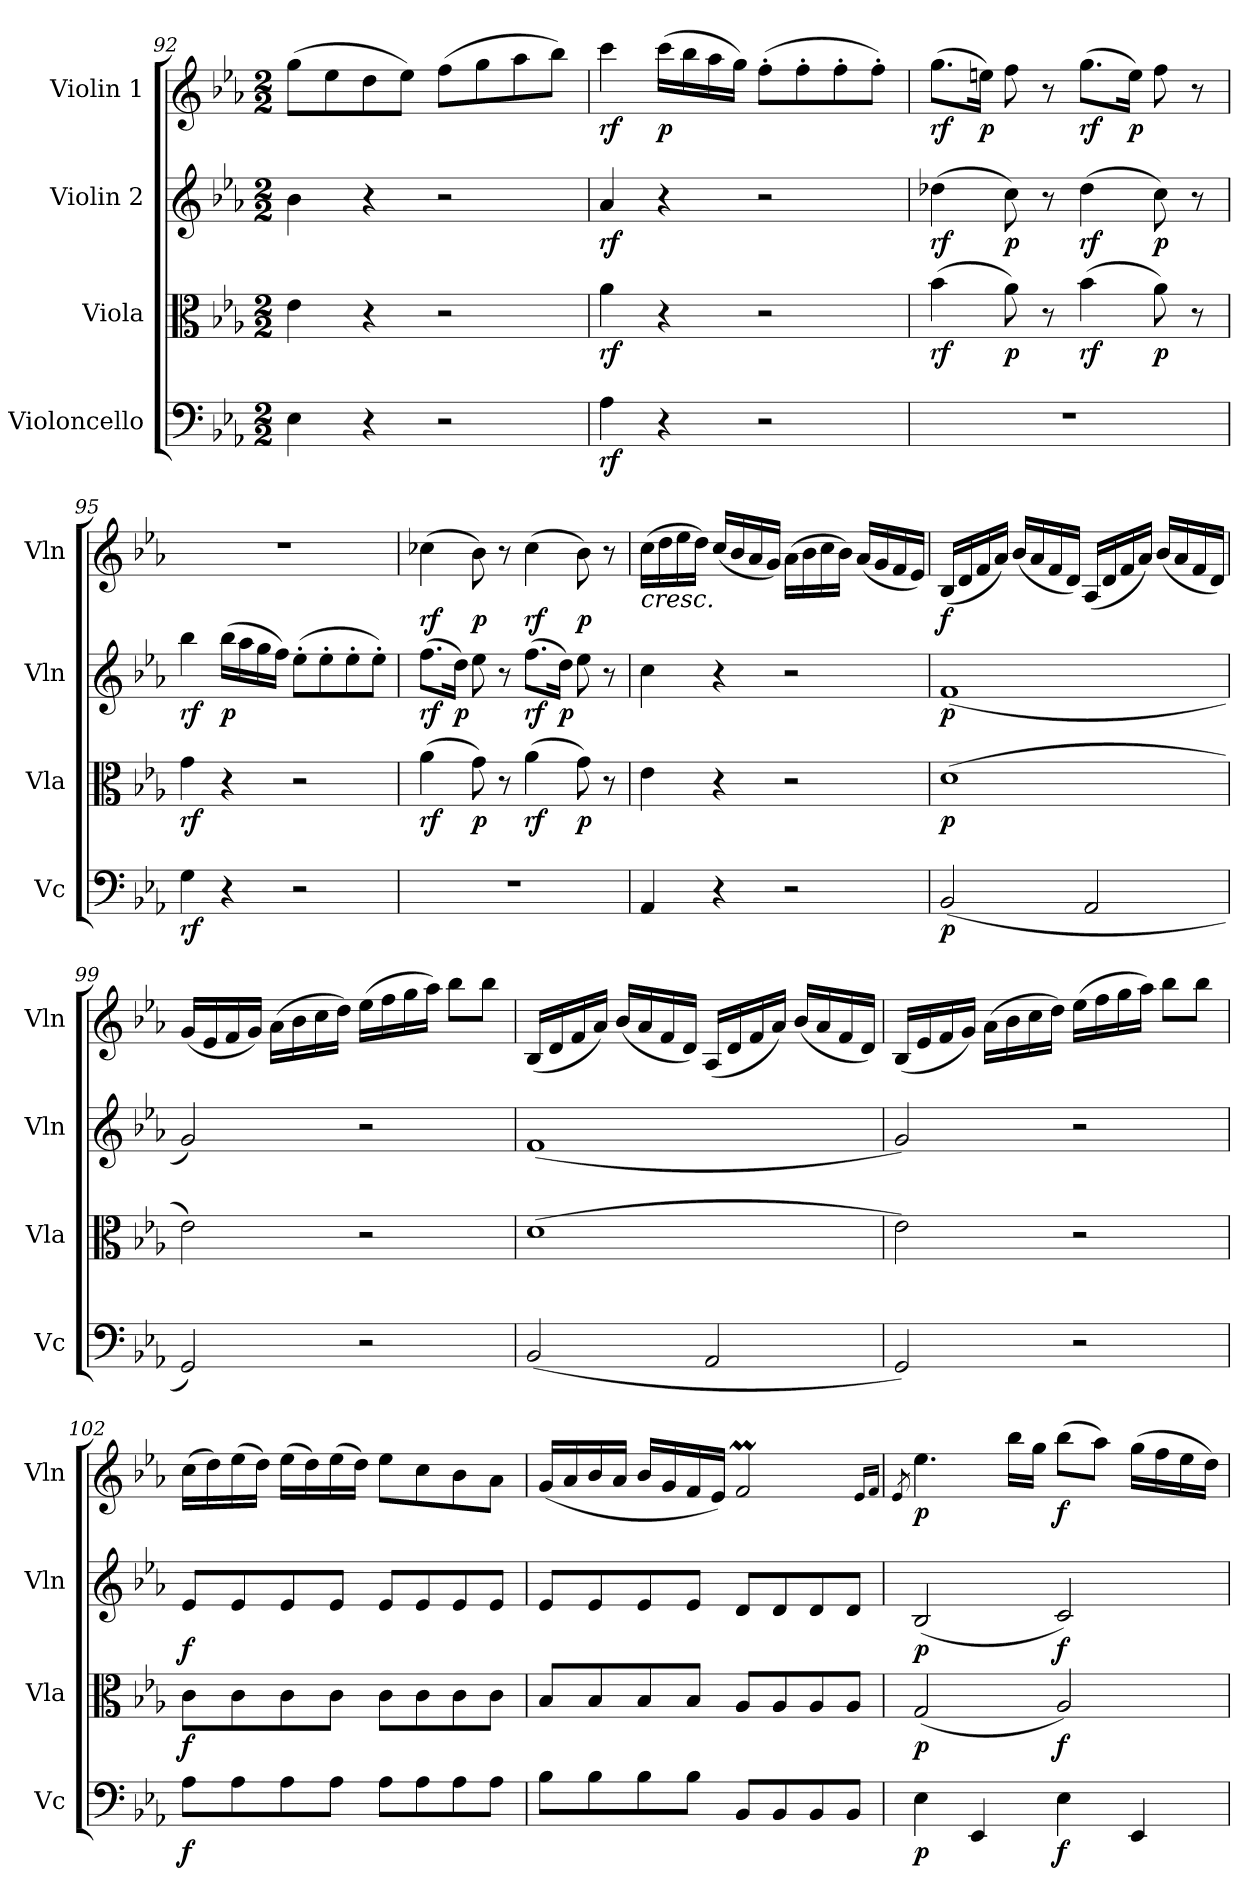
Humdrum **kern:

**kern	**dynam	**kern	**dynam	**kern	**dynam	**kern	**dynam
*part4	*part4	*part3	*part3	*part2	*part2	*part1	*part1
*staff4	*staff4	*staff3	*staff3	*staff2	*staff2	*staff1	*staff1
*I"Violoncello	*	*I"Viola	*	*I"Violin 2	*	*I"Violin 1	*
*I'Vc	*	*I'Vla	*	*I'Vln	*	*I'Vln	*
*clefF4	*	*clefC3	*	*clefG2	*	*clefG2	*
*k[b-e-a-]	*	*k[b-e-a-]	*	*k[b-e-a-]	*	*k[b-e-a-]	*
*M2/2	*	*M2/2	*	*M2/2	*	*M2/2	*
=92	=92	=92	=92	=92	=92	=92	=92
4E-\	.	4e-\	.	4b-\	.	(>8gg\L	.
.	.	.	.	.	.	8ee-\	.
4r	.	4r	.	4r	.	8dd\	.
.	.	.	.	.	.	8ee-\J)	.
2r	.	2r	.	2r	.	(>8ff\L	.
.	.	.	.	.	.	8gg\	.
.	.	.	.	.	.	8aa-\	.
.	.	.	.	.	.	8bb-\J)	.
=93	=93	=93	=93	=93	=93	=93	=93
!	!LO:DY:b	!	!LO:DY:b	!	!LO:DY:b	!	!LO:DY:b
4A-\	rf	4a-\	rf	4a-/	rf	4ccc\	rf
!	!	!	!	!	!	!	!LO:DY:b
4r	.	4r	.	4r	.	(>16ccc\LL	p
.	.	.	.	.	.	16bb-\	.
.	.	.	.	.	.	16aa-\	.
.	.	.	.	.	.	16gg\JJ)	.
2r	.	2r	.	2r	.	(>8ff'\L	.
.	.	.	.	.	.	8ff'\	.
.	.	.	.	.	.	8ff'\	.
.	.	.	.	.	.	8ff'\J)	.
=94	=94	=94	=94	=94	=94	=94	=94
!	!	!	!LO:DY:b	!	!LO:DY:b	!	!LO:DY:b
1r	.	(>4b-\	rf	(>4dd-X\	rf	(>8.gg\L	rf
!	!	!	!	!	!	!	!LO:DY:b
.	.	.	.	.	.	16een\Jk)	p
!	!	!	!LO:DY:b	!	!LO:DY:b	!	!
.	.	8a-\)	p	8cc\)	p	8ff\	.
.	.	8r	.	8r	.	8r	.
!	!	!	!LO:DY:b	!	!LO:DY:b	!	!LO:DY:b
.	.	(>4b-\	rf	(>4dd-\	rf	(>8.gg\L	rf
!	!	!	!	!	!	!	!LO:DY:b
.	.	.	.	.	.	16ee\Jk)	p
!	!	!	!LO:DY:b	!	!LO:DY:b	!	!
.	.	8a-\)	p	8cc\)	p	8ff\	.
.	.	8r	.	8r	.	8r	.
=95	=95	=95	=95	=95	=95	=95	=95
!	!LO:DY:b	!	!LO:DY:b	!	!LO:DY:b	!	!
4G\	rf	4g\	rf	4bb-\	rf	1r	.
!	!	!	!	!	!LO:DY:b	!	!
4r	.	4r	.	(>16bb-\LL	p	.	.
.	.	.	.	16aa-\	.	.	.
.	.	.	.	16gg\	.	.	.
.	.	.	.	16ff\JJ)	.	.	.
2r	.	2r	.	(>8ee-'\L	.	.	.
.	.	.	.	8ee-'\	.	.	.
.	.	.	.	8ee-'\	.	.	.
.	.	.	.	8ee-'\J)	.	.	.
!!LO:LB:g=z
=96	=96	=96	=96	=96	=96	=96	=96
!	!	!	!LO:DY:b	!	!LO:DY:b	!	!LO:DY:b
1r	.	(>4a-\	rf	(>8.ff\L	rf	(>4cc-X\	rf
!	!	!	!	!	!LO:DY:b	!	!
.	.	.	.	16dd\Jk)	p	.	.
!	!	!	!LO:DY:b	!	!	!	!LO:DY:b
.	.	8g\)	p	8ee-\	.	8b-\)	p
.	.	8r	.	8r	.	8r	.
!	!	!	!LO:DY:b	!	!LO:DY:b	!	!LO:DY:b
.	.	(>4a-\	rf	(>8.ff\L	rf	(>4cc-\	rf
!	!	!	!	!	!LO:DY:b	!	!
.	.	.	.	16dd\Jk)	p	.	.
!	!	!	!LO:DY:b	!	!	!	!LO:DY:b
.	.	8g\)	p	8ee-\	.	8b-\)	p
.	.	8r	.	8r	.	8r	.
=97	=97	=97	=97	=97	=97	=97	=97
!	!	!	!	!	!	!LO:TX:b:i:t=cresc.	!
4AA-/	.	4e-\	.	4cc\	.	(>16cc\LL	.
.	.	.	.	.	.	16dd\	.
.	.	.	.	.	.	16ee-\	.
.	.	.	.	.	.	16dd\JJ)	.
4r	.	4r	.	4r	.	(<16cc/LL	.
.	.	.	.	.	.	16b-/	.
.	.	.	.	.	.	16a-/	.
.	.	.	.	.	.	16g/JJ)	.
2r	.	2r	.	2r	.	(>16a-\LL	.
.	.	.	.	.	.	16b-\	.
.	.	.	.	.	.	16cc\	.
.	.	.	.	.	.	16b-\JJ)	.
.	.	.	.	.	.	(<16a-/LL	.
.	.	.	.	.	.	16g/	.
.	.	.	.	.	.	16f/	.
.	.	.	.	.	.	16e-/JJ)	.
=98	=98	=98	=98	=98	=98	=98	=98
!	!LO:DY:b	!	!LO:DY:b	!	!LO:DY:b	!	!LO:DY:b
(<2BB-/	p	(>1d	p	(<1f	p	(<16B-/LL	f
.	.	.	.	.	.	16d/	.
.	.	.	.	.	.	16f/	.
.	.	.	.	.	.	16a-/JJ)	.
.	.	.	.	.	.	(<16b-/LL	.
.	.	.	.	.	.	16a-/	.
.	.	.	.	.	.	16f/	.
.	.	.	.	.	.	16d/JJ)	.
2AA-/	.	.	.	.	.	(<16A-/LL	.
.	.	.	.	.	.	16d/	.
.	.	.	.	.	.	16f/	.
.	.	.	.	.	.	16a-/JJ)	.
.	.	.	.	.	.	(<16b-/LL	.
.	.	.	.	.	.	16a-/	.
.	.	.	.	.	.	16f/	.
.	.	.	.	.	.	16d/JJ)	.
=99	=99	=99	=99	=99	=99	=99	=99
2GG/)	.	2e-\)	.	2g/)	.	(<16g/LL	.
.	.	.	.	.	.	16e-/	.
.	.	.	.	.	.	16f/	.
.	.	.	.	.	.	16g/JJ)	.
.	.	.	.	.	.	(>16a-\LL	.
.	.	.	.	.	.	16b-\	.
.	.	.	.	.	.	16cc\	.
.	.	.	.	.	.	16dd\JJ)	.
2r	.	2r	.	2r	.	(>16ee-\LL	.
.	.	.	.	.	.	16ff\	.
.	.	.	.	.	.	16gg\	.
.	.	.	.	.	.	16aa-\JJ)	.
.	.	.	.	.	.	8bb-\L	.
.	.	.	.	.	.	8bb-\J	.
=100	=100	=100	=100	=100	=100	=100	=100
(<2BB-/	.	(>1d	.	(<1f	.	(<16B-/LL	.
.	.	.	.	.	.	16d/	.
.	.	.	.	.	.	16f/	.
.	.	.	.	.	.	16a-/JJ)	.
.	.	.	.	.	.	(<16b-/LL	.
.	.	.	.	.	.	16a-/	.
.	.	.	.	.	.	16f/	.
.	.	.	.	.	.	16d/JJ)	.
2AA-/	.	.	.	.	.	(<16A-/LL	.
.	.	.	.	.	.	16d/	.
.	.	.	.	.	.	16f/	.
.	.	.	.	.	.	16a-/JJ)	.
.	.	.	.	.	.	(<16b-/LL	.
.	.	.	.	.	.	16a-/	.
.	.	.	.	.	.	16f/	.
.	.	.	.	.	.	16d/JJ)	.
!!LO:LB:g=z
=101	=101	=101	=101	=101	=101	=101	=101
2GG/)	.	2e-\)	.	2g/)	.	(<16B-/LL	.
.	.	.	.	.	.	16e-/	.
.	.	.	.	.	.	16f/	.
.	.	.	.	.	.	16g/JJ)	.
.	.	.	.	.	.	(>16a-\LL	.
.	.	.	.	.	.	16b-\	.
.	.	.	.	.	.	16cc\	.
.	.	.	.	.	.	16dd\JJ)	.
2r	.	2r	.	2r	.	(>16ee-\LL	.
.	.	.	.	.	.	16ff\	.
.	.	.	.	.	.	16gg\	.
.	.	.	.	.	.	16aa-\JJ)	.
.	.	.	.	.	.	8bb-\L	.
.	.	.	.	.	.	8bb-\J	.
=102	=102	=102	=102	=102	=102	=102	=102
!	!LO:DY:b	!	!LO:DY:b	!	!LO:DY:b	!	!
8A-\L	f	8c\L	f	8e-/L	f	(>16cc\LL	.
.	.	.	.	.	.	16dd\)	.
8A-\	.	8c\	.	8e-/	.	(>16ee-\	.
.	.	.	.	.	.	16dd\JJ)	.
8A-\	.	8c\	.	8e-/	.	(>16ee-\LL	.
.	.	.	.	.	.	16dd\)	.
8A-\J	.	8c\J	.	8e-/J	.	(>16ee-\	.
.	.	.	.	.	.	16dd\JJ)	.
8A-\L	.	8c\L	.	8e-/L	.	8ee-\L	.
8A-\	.	8c\	.	8e-/	.	8cc\	.
8A-\	.	8c\	.	8e-/	.	8b-\	.
8A-\J	.	8c\J	.	8e-/J	.	8a-\J	.
=103	=103	=103	=103	=103	=103	=103	=103
8B-\L	.	8B-/L	.	8e-/L	.	(<16g/LL	.
.	.	.	.	.	.	16a-/	.
8B-\	.	8B-/	.	8e-/	.	16b-/	.
.	.	.	.	.	.	16a-/JJ	.
8B-\	.	8B-/	.	8e-/	.	16b-/LL	.
.	.	.	.	.	.	16g/	.
8B-\J	.	8B-/J	.	8e-/J	.	16f/	.
.	.	.	.	.	.	16e-/JJ)	.
8BB-/L	.	8A-/L	.	8d/L	.	2fM/	.
8BB-/	.	8A-/	.	8d/	.	.	.
8BB-/	.	8A-/	.	8d/	.	.	.
8BB-/J	.	8A-/J	.	8d/J	.	.	.
.	.	.	.	.	.	16qe-/LL	.
.	.	.	.	.	.	16qf/JJ	.
=104	=104	=104	=104	=104	=104	=104	=104
.	.	.	.	.	.	8qe-/	.
!	!LO:DY:b	!	!LO:DY:b	!	!LO:DY:b	!	!LO:DY:b
4E-\	p	(<2G/	p	(<2B-/	p	4.ee-\	p
4EE-/	.	.	.	.	.	.	.
.	.	.	.	.	.	16bb-\LL	.
.	.	.	.	.	.	16gg\JJ	.
!	!LO:DY:b	!	!LO:DY:b	!	!LO:DY:b	!	!LO:DY:b
4E-\	f	2A-/)	f	2c/)	f	(>8bb-\L	f
.	.	.	.	.	.	8aa-\J)	.
4EE-/	.	.	.	.	.	(>16gg\LL	.
.	.	.	.	.	.	16ff\	.
.	.	.	.	.	.	16ee-\	.
.	.	.	.	.	.	16dd\JJ)	.
=	=	=	=	=	=	=	=
*-	*-	*-	*-	*-	*-	*-	*-
